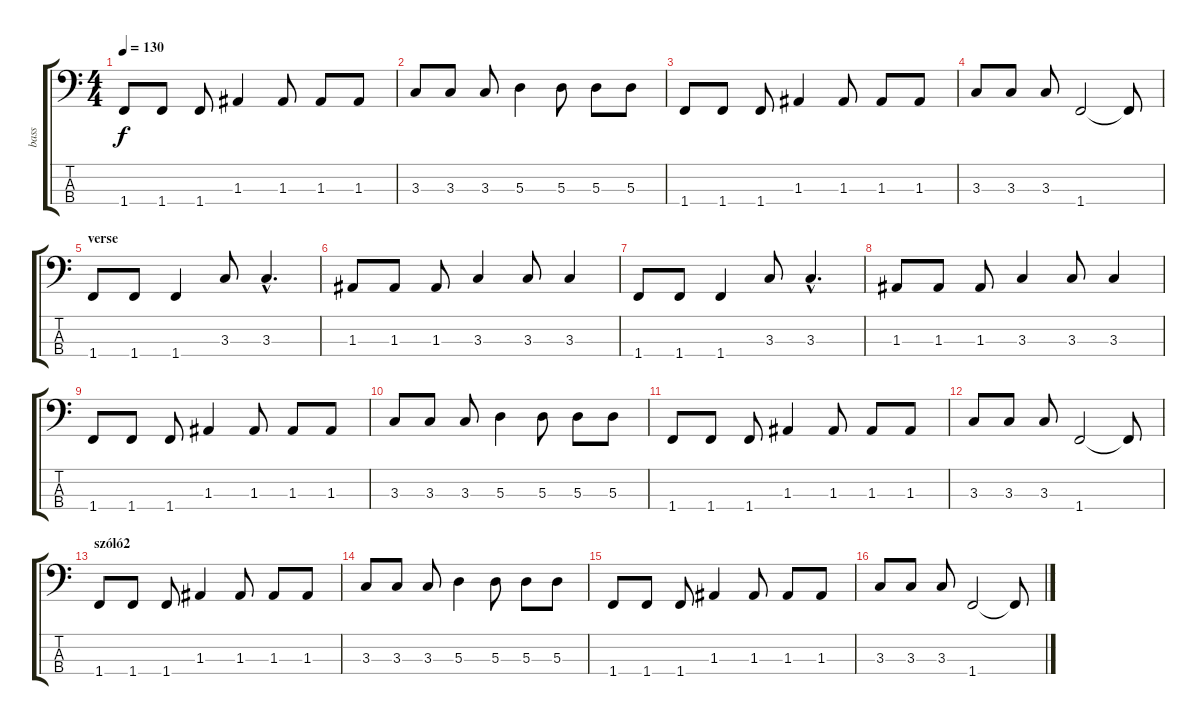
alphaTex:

\track ("bass" "bass") {instrument electricbasspick}
\staff {score tabs}
\tuning (G2 D2 A1 E1) {hide}
\ts (4 4)
\tempo 130
\clef f4
\ks c
1.4.8{dy f} 1.4.8 1.4.8 1.3.4 1.3.8 1.3.8 1.3.8 |
3.3.8 3.3.8 3.3.8 5.3.4 5.3.8 5.3.8 5.3.8 |
1.4.8 1.4.8 1.4.8 1.3.4 1.3.8 1.3.8 1.3.8 |
3.3.8 3.3.8 3.3.8 1.4.2 1.4{t}.8 |
\section ("" "verse")
1.4.8 1.4.8 1.4.4 3.3.8 3.3{hac}.4{d} |
1.3.8 1.3.8 1.3.8 3.3.4 3.3.8 3.3.4 |
1.4.8 1.4.8 1.4.4 3.3.8 3.3{hac}.4{d} |
1.3.8 1.3.8 1.3.8 3.3.4 3.3.8 3.3.4 |
1.4.8 1.4.8 1.4.8 1.3.4 1.3.8 1.3.8 1.3.8 |
3.3.8 3.3.8 3.3.8 5.3.4 5.3.8 5.3.8 5.3.8 |
1.4.8 1.4.8 1.4.8 1.3.4 1.3.8 1.3.8 1.3.8 |
3.3.8 3.3.8 3.3.8 1.4.2 1.4{t}.8 |
\section ("" "szóló2")
1.4.8 1.4.8 1.4.8 1.3.4 1.3.8 1.3.8 1.3.8 |
3.3.8 3.3.8 3.3.8 5.3.4 5.3.8 5.3.8 5.3.8 |
1.4.8 1.4.8 1.4.8 1.3.4 1.3.8 1.3.8 1.3.8 |
3.3.8 3.3.8 3.3.8 1.4.2 1.4{t}.8
